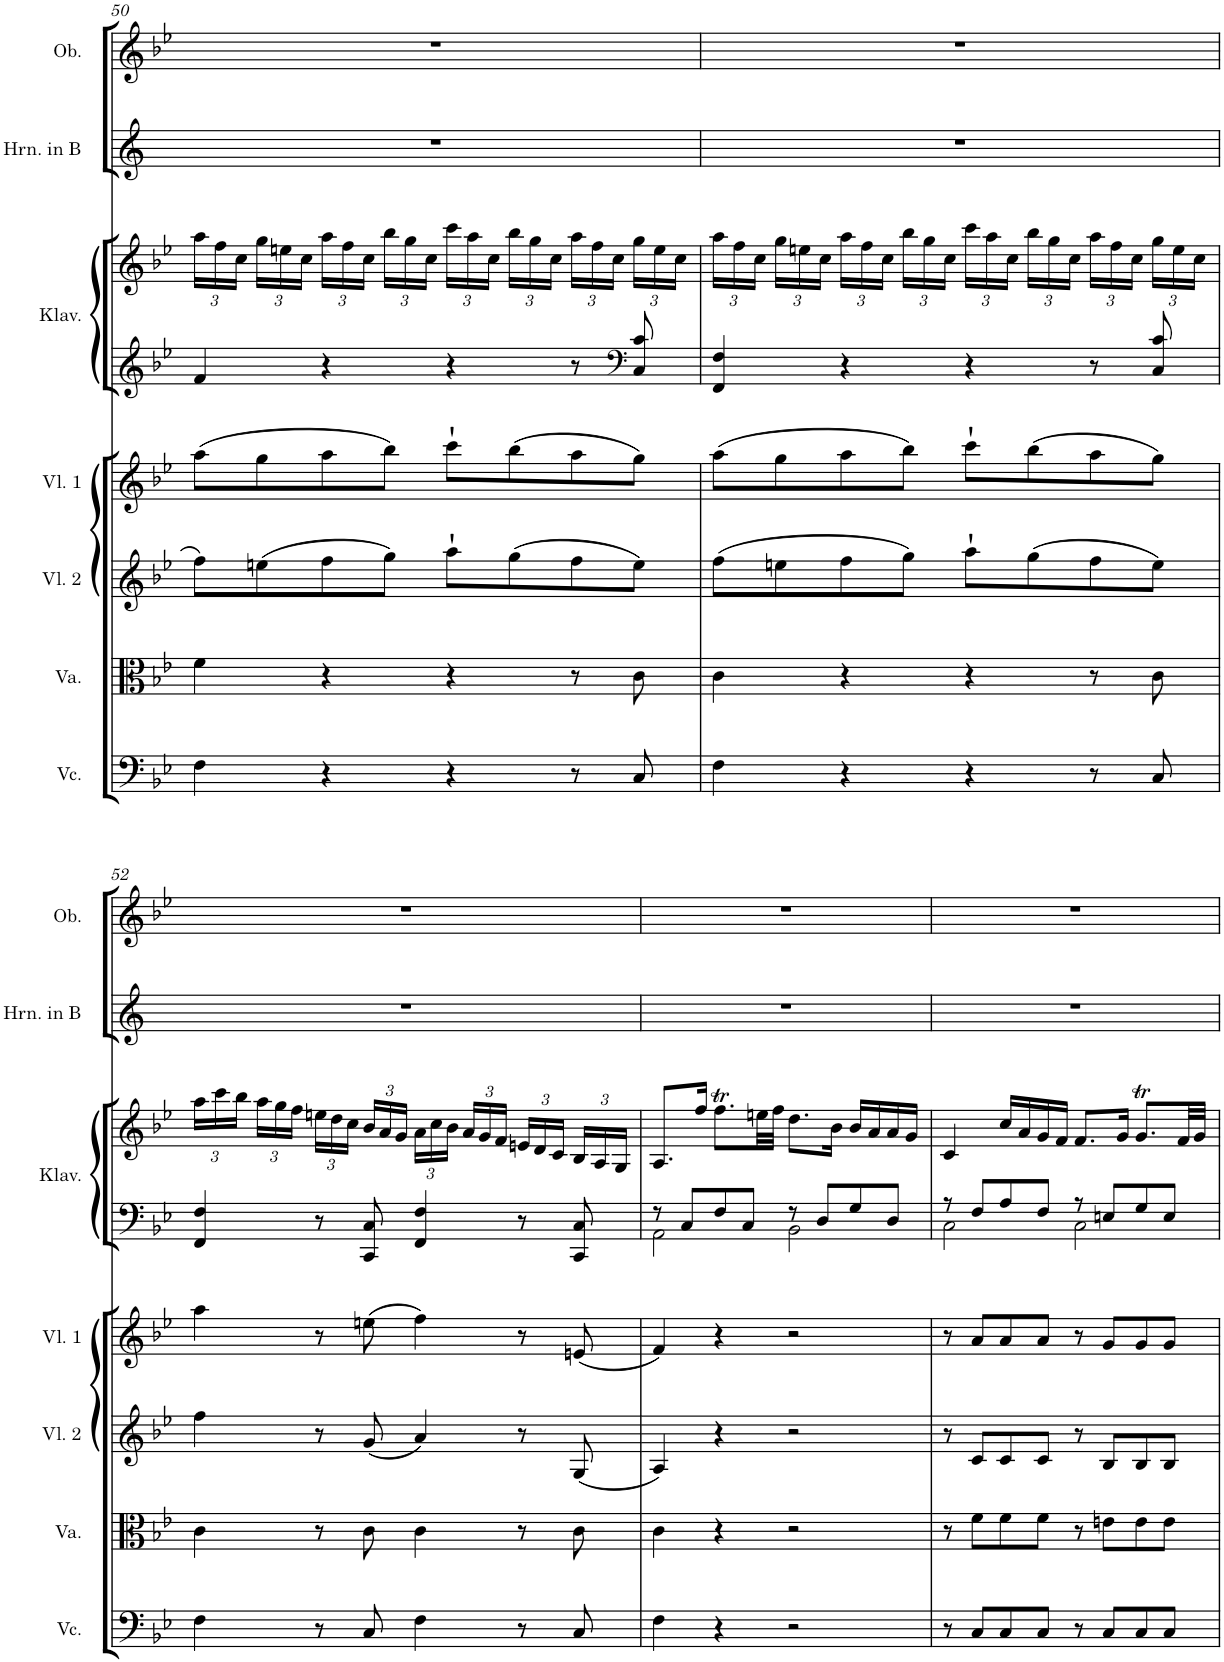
**kern	**kern	**kern	**kern	**kern	**kern	**kern	**kern
*part7	*part6	*part5	*part4	*part3	*part3	*part2	*part1
*staff8	*staff7	*staff6	*staff5	*staff4	*staff3	*staff2	*staff1
*I"Violoncello	*I"Viola	*I"Violine 2	*I"Violine 1	*I"Klavier	*	*I"Horn in B	*I"Oboe
*I'Vc.	*I'Va.	*I'Vl. 2	*I'Vl. 1	*I'Klav.	*	*I'Hrn. in B	*I'Ob.
!!LO:PB:g=z
*clefF4	*clefC3	*clefG2	*clefG2	*clefG2	*clefG2	*clefG2	*clefG2
*	*	*	*	*	*	*Trd1c2	*
*k[b-e-]	*k[b-e-]	*k[b-e-]	*k[b-e-]	*k[b-e-]	*k[b-e-]	*k[]	*k[b-e-]
*M4/4	*M4/4	*M4/4	*M4/4	*M4/4	*M4/4	*M4/4	*M4/4
*met(c)	*met(c)	*met(c)	*met(c)	*met(c)	*met(c)	*met(c)	*met(c)
*	*	*	*	*	*Xbrackettup	*	*
=50	=50	=50	=50	=50	=50	=50	=50
*	*	*	*	*	*^	*	*
4F\	4f\	8ff\L	(8aa\L	4f/	24aa\LL	1ryy	1r	1r
.	.	.	.	.	24ff\	.	.	.
.	.	.	.	.	24cc\JJ	.	.	.
.	.	(8een\	8gg\	.	24gg\LL	.	.	.
.	.	.	.	.	24een\	.	.	.
.	.	.	.	.	24cc\JJ	.	.	.
4r	4r	8ff\	8aa\	4r	24aa\LL	.	.	.
.	.	.	.	.	24ff\	.	.	.
.	.	.	.	.	24cc\JJ	.	.	.
.	.	8gg\J)	8bb-\J)	.	24bb-\LL	.	.	.
.	.	.	.	.	24gg\	.	.	.
.	.	.	.	.	24cc\JJ	.	.	.
4r	4r	8aa`\L	8ccc`\L	4r	24ccc\LL	.	.	.
.	.	.	.	.	24aa\	.	.	.
.	.	.	.	.	24cc\JJ	.	.	.
.	.	(8gg\	(8bb-\	.	24bb-\LL	.	.	.
.	.	.	.	.	24gg\	.	.	.
.	.	.	.	.	24cc\JJ	.	.	.
8r	8r	8ff\	8aa\	8r	24aa\LL	.	.	.
.	.	.	.	.	24ff\	.	.	.
.	.	.	.	.	24cc\JJ	.	.	.
*	*	*	*	*clefF4	*	*	*	*
8C/	8c\	8ee\J)	8gg\J)	8C/ 8c/	24gg\LL	.	.	.
.	.	.	.	.	24ee\	.	.	.
.	.	.	.	.	24cc\JJ	.	.	.
=51	=51	=51	=51	=51	=51	=51	=51	=51
4F\	4c\	(8ff\L	(8aa\L	4FF/ 4F/	24aa\LL	1ryy	1r	1r
.	.	.	.	.	24ff\	.	.	.
.	.	.	.	.	24cc\JJ	.	.	.
.	.	8een\	8gg\	.	24gg\LL	.	.	.
.	.	.	.	.	24een\	.	.	.
.	.	.	.	.	24cc\JJ	.	.	.
4r	4r	8ff\	8aa\	4r	24aa\LL	.	.	.
.	.	.	.	.	24ff\	.	.	.
.	.	.	.	.	24cc\JJ	.	.	.
.	.	8gg\J)	8bb-\J)	.	24bb-\LL	.	.	.
.	.	.	.	.	24gg\	.	.	.
.	.	.	.	.	24cc\JJ	.	.	.
4r	4r	8aa`\L	8ccc`\L	4r	24ccc\LL	.	.	.
.	.	.	.	.	24aa\	.	.	.
.	.	.	.	.	24cc\JJ	.	.	.
.	.	(8gg\	(8bb-\	.	24bb-\LL	.	.	.
.	.	.	.	.	24gg\	.	.	.
.	.	.	.	.	24cc\JJ	.	.	.
8r	8r	8ff\	8aa\	8r	24aa\LL	.	.	.
.	.	.	.	.	24ff\	.	.	.
.	.	.	.	.	24cc\JJ	.	.	.
8C/	8c\	8ee\J)	8gg\J)	8C/ 8c/	24gg\LL	.	.	.
.	.	.	.	.	24ee\	.	.	.
.	.	.	.	.	24cc\JJ	.	.	.
*	*	*	*	*	*v	*v	*	*
!!LO:LB:g=z
=52	=52	=52	=52	=52	=52	=52	=52
4F\	4c\	4ff\	4aa\	4FF/ 4F/	24aa\LL	1r	1r
.	.	.	.	.	24ccc\	.	.
.	.	.	.	.	24bb-\JJ	.	.
.	.	.	.	.	24aa\LL	.	.
.	.	.	.	.	24gg\	.	.
.	.	.	.	.	24ff\JJ	.	.
8r	8r	8r	8r	8r	24een\LL	.	.
.	.	.	.	.	24dd\	.	.
.	.	.	.	.	24cc\JJ	.	.
8C/	8c\	(8g/	(8een\	8CC/ 8C/	24b-/LL	.	.
.	.	.	.	.	24a/	.	.
.	.	.	.	.	24g/JJ	.	.
4F\	4c\	4a/)	4ff\)	4FF/ 4F/	24a\LL	.	.
.	.	.	.	.	24cc\	.	.
.	.	.	.	.	24b-\JJ	.	.
.	.	.	.	.	24a/LL	.	.
.	.	.	.	.	24g/	.	.
.	.	.	.	.	24f/JJ	.	.
8r	8r	8r	8r	8r	24en/LL	.	.
.	.	.	.	.	24d/	.	.
.	.	.	.	.	24c/JJ	.	.
8C/	8c\	(8G/	(8en/	8CC/ 8C/	24B-/LL	.	.
.	.	.	.	.	24A/	.	.
.	.	.	.	.	24G/JJ	.	.
=53	=53	=53	=53	=53	=53	=53	=53
*	*	*	*	*^	*	*	*
4F\	4c\	4A/)	4f/)	8r	2AA\	8.A/L	1r	1r
.	.	.	.	8C/L	.	.	.	.
.	.	.	.	.	.	16ff/Jk	.	.
4r	4r	4r	4r	8F/	.	8.ffT\L	.	.
.	.	.	.	8C/J	.	.	.	.
.	.	.	.	.	.	32een\LL	.	.
.	.	.	.	.	.	32ff\JJJ	.	.
2r	2r	2r	2r	8r	2BB-\	8.dd\L	.	.
.	.	.	.	8D/L	.	.	.	.
.	.	.	.	.	.	16b-\Jk	.	.
.	.	.	.	8G/	.	16b-/LL	.	.
.	.	.	.	.	.	16a/	.	.
.	.	.	.	8D/J	.	16a/	.	.
.	.	.	.	.	.	16g/JJ	.	.
=54	=54	=54	=54	=54	=54	=54	=54	=54
8r	8r	8r	8r	8r	2C\	4c/	1r	1r
8C/L	8f\L	8c/L	8a/L	8F/L	.	.	.	.
8C/	8f\	8c/	8a/	8A/	.	16cc/LL	.	.
.	.	.	.	.	.	16a/	.	.
8C/J	8f\J	8c/J	8a/J	8F/J	.	16g/	.	.
.	.	.	.	.	.	16f/JJ	.	.
8r	8r	8r	8r	8r	2C\	8.f/L	.	.
8C/L	8en\L	8B-/L	8g/L	8En/L	.	.	.	.
.	.	.	.	.	.	16g/Jk	.	.
8C/	8e\	8B-/	8g/	8G/	.	8.gT/L	.	.
8C/J	8e\J	8B-/J	8g/J	8E/J	.	.	.	.
.	.	.	.	.	.	32f/LL	.	.
.	.	.	.	.	.	32g/JJJ	.	.
*	*	*	*	*v	*v	*	*	*
=	=	=	=	=	=	=	=
*-	*-	*-	*-	*-	*-	*-	*-
